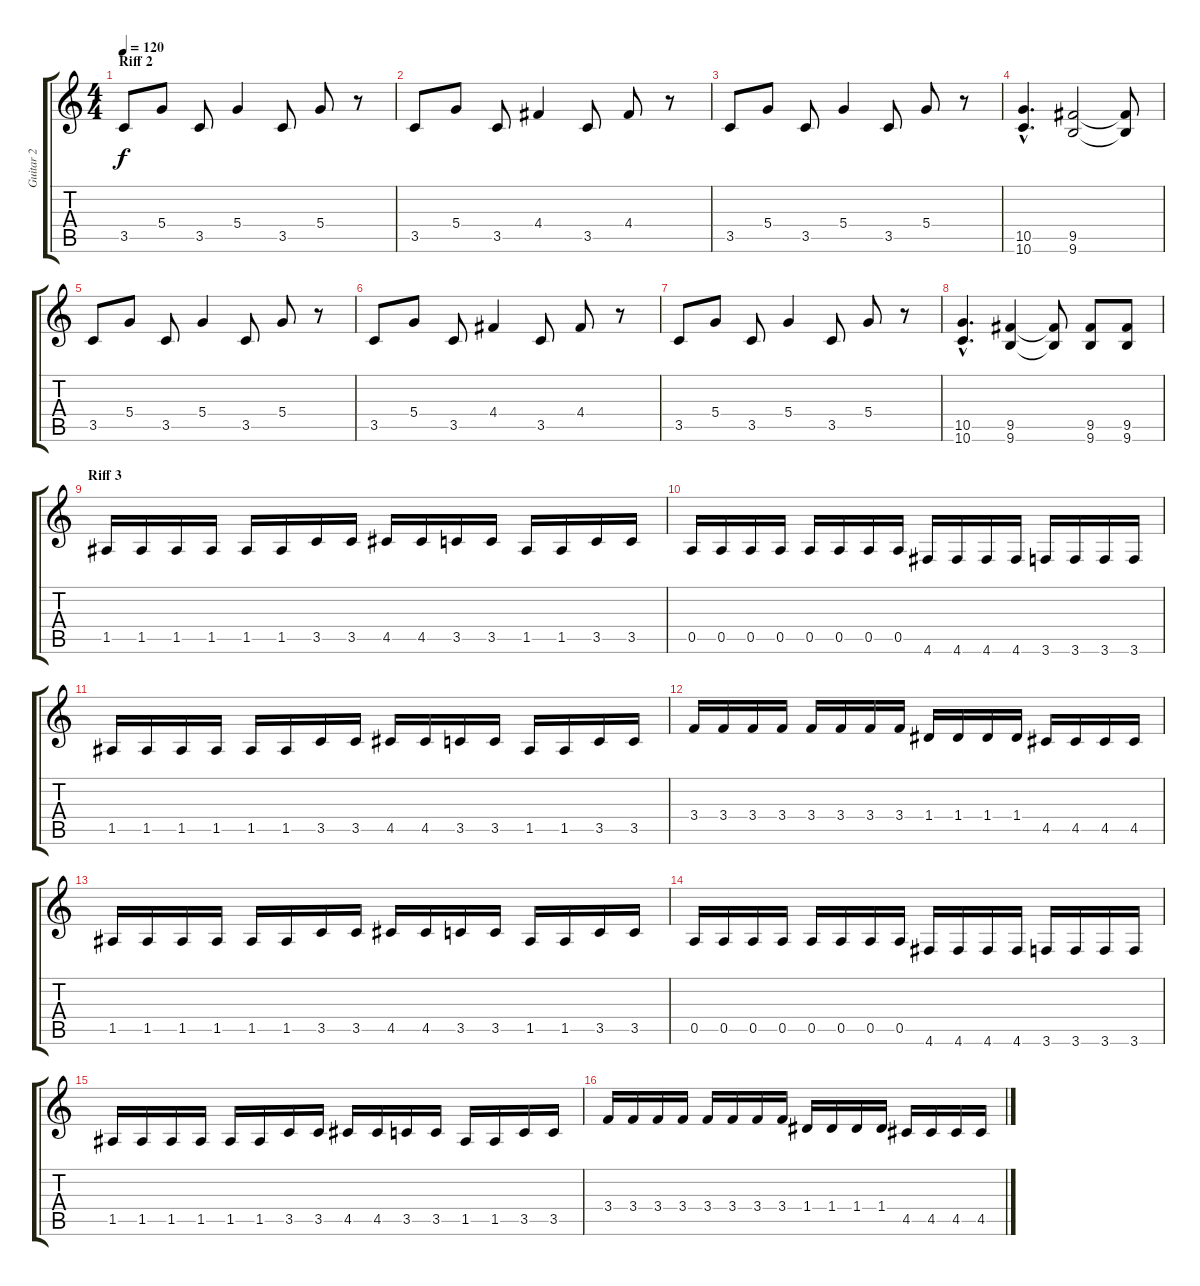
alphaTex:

\track ("Guitar 2" "Guitar 2") {instrument distortionguitar}
\staff {score tabs}
\tuning (E4 B3 G3 D3 A2 D2) {hide}
\ts (4 4)
\section ("" "Riff 2")
\tempo 120
\clef g2
\ks c
3.5.8{dy f} 5.4.8 3.5.8 5.4.4 3.5.8 5.4.8 r.8 |
3.5.8 5.4.8 3.5.8 4.4.4 3.5.8 4.4.8 r.8 |
3.5.8 5.4.8 3.5.8 5.4.4 3.5.8 5.4.8 r.8 |
(10.5{hac} 10.6{hac}).4{d} (9.5 9.6).2 (9.5{t} 9.6{t}).8 |
3.5.8 5.4.8 3.5.8 5.4.4 3.5.8 5.4.8 r.8 |
3.5.8 5.4.8 3.5.8 4.4.4 3.5.8 4.4.8 r.8 |
3.5.8 5.4.8 3.5.8 5.4.4 3.5.8 5.4.8 r.8 |
(10.5{hac} 10.6{hac}).4{d} (9.5 9.6).4 (9.5{t} 9.6{t}).8 (9.5 9.6).8 (9.5 9.6).8 |
\section ("" "Riff 3")
1.5.16 1.5.16 1.5.16 1.5.16 1.5.16 1.5.16 3.5.16 3.5.16 4.5.16 4.5.16 3.5.16 3.5.16 1.5.16 1.5.16 3.5.16 3.5.16 |
0.5.16 0.5.16 0.5.16 0.5.16 0.5.16 0.5.16 0.5.16 0.5.16 4.6.16 4.6.16 4.6.16 4.6.16 3.6.16 3.6.16 3.6.16 3.6.16 |
1.5.16 1.5.16 1.5.16 1.5.16 1.5.16 1.5.16 3.5.16 3.5.16 4.5.16 4.5.16 3.5.16 3.5.16 1.5.16 1.5.16 3.5.16 3.5.16 |
3.4.16 3.4.16 3.4.16 3.4.16 3.4.16 3.4.16 3.4.16 3.4.16 1.4.16 1.4.16 1.4.16 1.4.16 4.5.16 4.5.16 4.5.16 4.5.16 |
1.5.16 1.5.16 1.5.16 1.5.16 1.5.16 1.5.16 3.5.16 3.5.16 4.5.16 4.5.16 3.5.16 3.5.16 1.5.16 1.5.16 3.5.16 3.5.16 |
0.5.16 0.5.16 0.5.16 0.5.16 0.5.16 0.5.16 0.5.16 0.5.16 4.6.16 4.6.16 4.6.16 4.6.16 3.6.16 3.6.16 3.6.16 3.6.16 |
1.5.16 1.5.16 1.5.16 1.5.16 1.5.16 1.5.16 3.5.16 3.5.16 4.5.16 4.5.16 3.5.16 3.5.16 1.5.16 1.5.16 3.5.16 3.5.16 |
3.4.16 3.4.16 3.4.16 3.4.16 3.4.16 3.4.16 3.4.16 3.4.16 1.4.16 1.4.16 1.4.16 1.4.16 4.5.16 4.5.16 4.5.16 4.5.16
